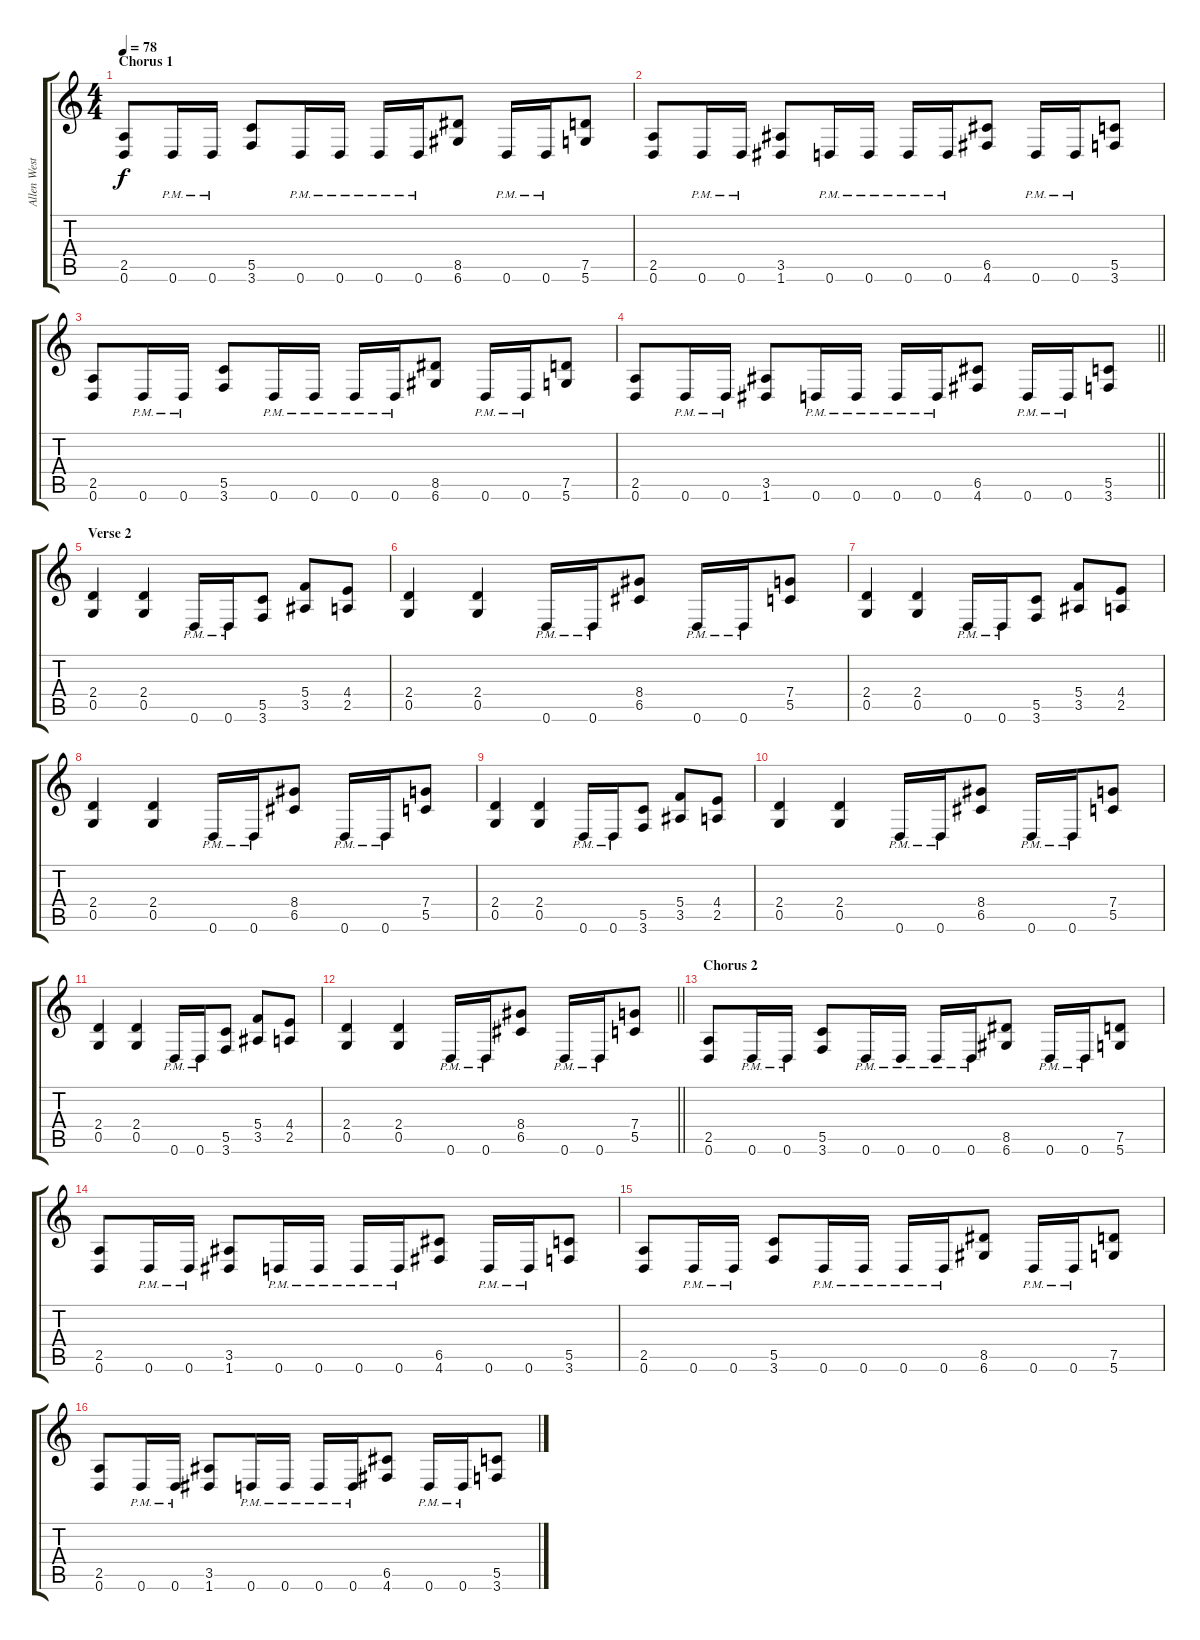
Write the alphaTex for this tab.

\track ("Allen West" "Allen West") {instrument distortionguitar}
\staff {score tabs}
\tuning (D4 A3 F3 C3 G2 D2) {hide}
\ts (4 4)
\section ("" "Chorus 1")
\tempo 78
\clef g2
\ks c
(2.5 0.6).8{dy f} 0.6{pm}.16 0.6{pm}.16 (5.5 3.6).8 0.6{pm}.16 0.6{pm}.16 0.6{pm}.16 0.6{pm}.16 (8.5 6.6).8 0.6{pm}.16 0.6{pm}.16 (7.5 5.6).8 |
(2.5 0.6).8 0.6{pm}.16 0.6{pm}.16 (3.5 1.6).8 0.6{pm}.16 0.6{pm}.16 0.6{pm}.16 0.6{pm}.16 (6.5 4.6).8 0.6{pm}.16 0.6{pm}.16 (5.5 3.6).8 |
(2.5 0.6).8 0.6{pm}.16 0.6{pm}.16 (5.5 3.6).8 0.6{pm}.16 0.6{pm}.16 0.6{pm}.16 0.6{pm}.16 (8.5 6.6).8 0.6{pm}.16 0.6{pm}.16 (7.5 5.6).8 |
\barLineRight lightlight
(2.5 0.6).8 0.6{pm}.16 0.6{pm}.16 (3.5 1.6).8 0.6{pm}.16 0.6{pm}.16 0.6{pm}.16 0.6{pm}.16 (6.5 4.6).8 0.6{pm}.16 0.6{pm}.16 (5.5 3.6).8 |
\section ("" "Verse 2")
(2.4 0.5).4 (2.4 0.5).4 0.6{pm}.16 0.6{pm}.16 (5.5 3.6).8 (5.4 3.5).8 (4.4 2.5).8 |
(2.4 0.5).4 (2.4 0.5).4 0.6{pm}.16 0.6{pm}.16 (8.4 6.5).8 0.6{pm}.16 0.6{pm}.16 (7.4 5.5).8 |
(2.4 0.5).4 (2.4 0.5).4 0.6{pm}.16 0.6{pm}.16 (5.5 3.6).8 (5.4 3.5).8 (4.4 2.5).8 |
(2.4 0.5).4 (2.4 0.5).4 0.6{pm}.16 0.6{pm}.16 (8.4 6.5).8 0.6{pm}.16 0.6{pm}.16 (7.4 5.5).8 |
(2.4 0.5).4 (2.4 0.5).4 0.6{pm}.16 0.6{pm}.16 (5.5 3.6).8 (5.4 3.5).8 (4.4 2.5).8 |
(2.4 0.5).4 (2.4 0.5).4 0.6{pm}.16 0.6{pm}.16 (8.4 6.5).8 0.6{pm}.16 0.6{pm}.16 (7.4 5.5).8 |
(2.4 0.5).4 (2.4 0.5).4 0.6{pm}.16 0.6{pm}.16 (5.5 3.6).8 (5.4 3.5).8 (4.4 2.5).8 |
\barLineRight lightlight
(2.4 0.5).4 (2.4 0.5).4 0.6{pm}.16 0.6{pm}.16 (8.4 6.5).8 0.6{pm}.16 0.6{pm}.16 (7.4 5.5).8 |
\section ("" "Chorus 2")
(2.5 0.6).8 0.6{pm}.16 0.6{pm}.16 (5.5 3.6).8 0.6{pm}.16 0.6{pm}.16 0.6{pm}.16 0.6{pm}.16 (8.5 6.6).8 0.6{pm}.16 0.6{pm}.16 (7.5 5.6).8 |
(2.5 0.6).8 0.6{pm}.16 0.6{pm}.16 (3.5 1.6).8 0.6{pm}.16 0.6{pm}.16 0.6{pm}.16 0.6{pm}.16 (6.5 4.6).8 0.6{pm}.16 0.6{pm}.16 (5.5 3.6).8 |
(2.5 0.6).8 0.6{pm}.16 0.6{pm}.16 (5.5 3.6).8 0.6{pm}.16 0.6{pm}.16 0.6{pm}.16 0.6{pm}.16 (8.5 6.6).8 0.6{pm}.16 0.6{pm}.16 (7.5 5.6).8 |
(2.5 0.6).8 0.6{pm}.16 0.6{pm}.16 (3.5 1.6).8 0.6{pm}.16 0.6{pm}.16 0.6{pm}.16 0.6{pm}.16 (6.5 4.6).8 0.6{pm}.16 0.6{pm}.16 (5.5 3.6).8
